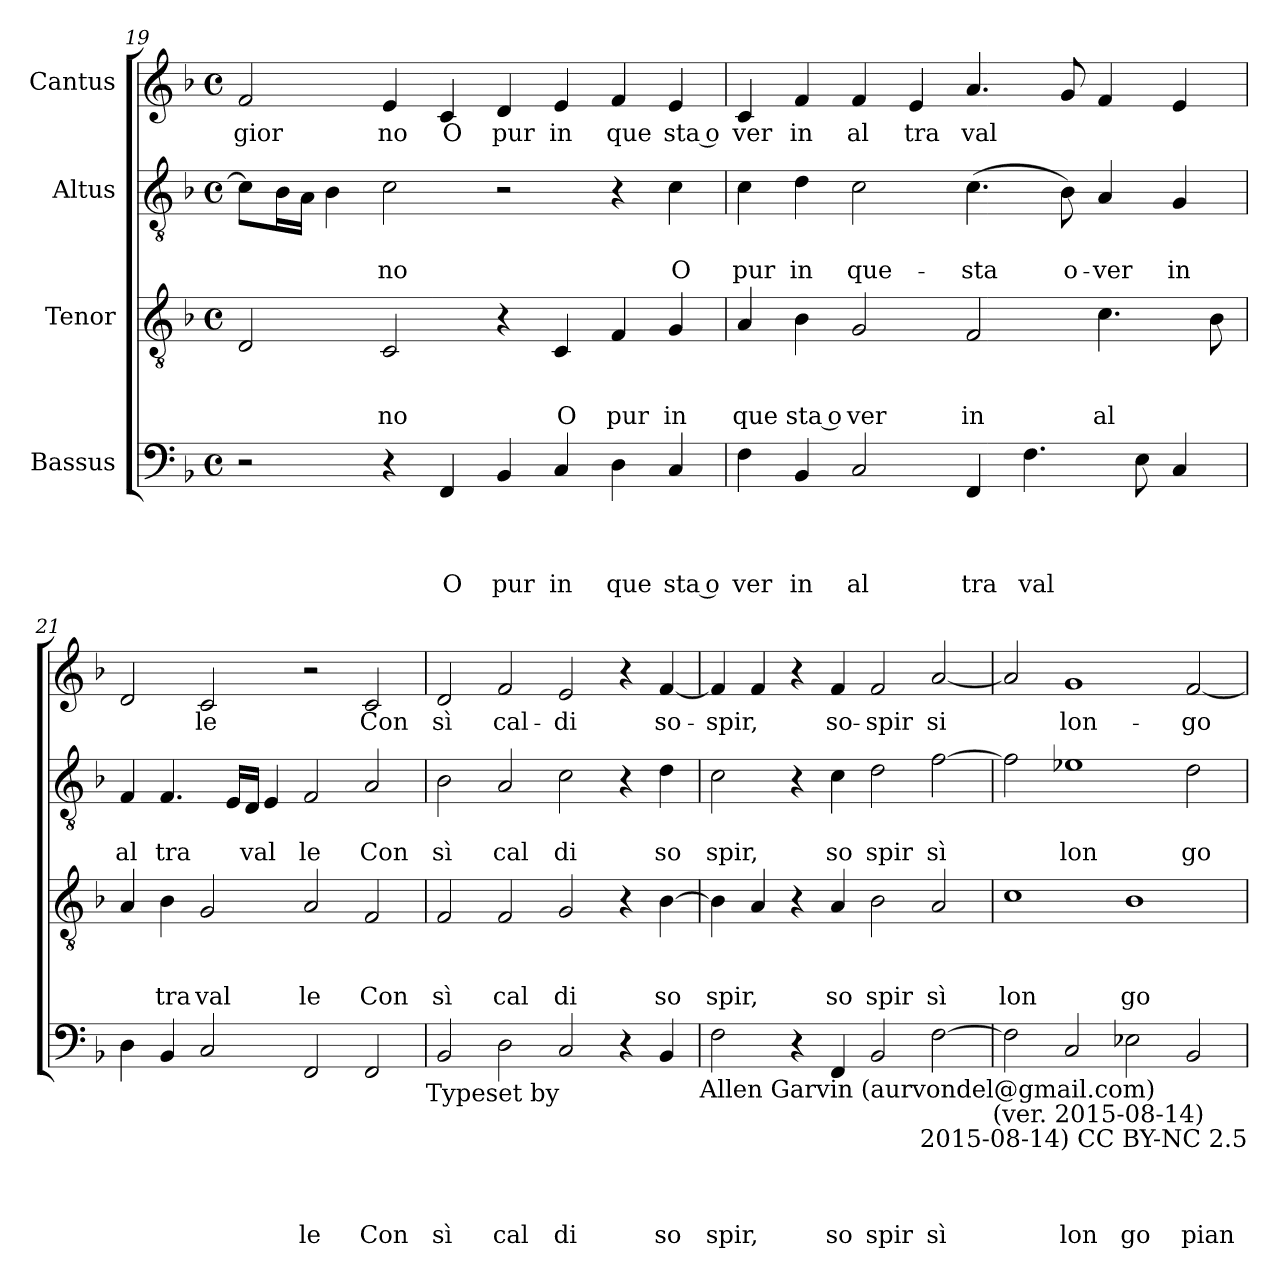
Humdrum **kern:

**kern	**text	**text	**text	**text	**kern	**text	**text	**text	**kern	**text	**text	**kern	**text
*part4	*part4	*part4	*part4	*part4	*part3	*part3	*part3	*part3	*part2	*part2	*part2	*part1	*part1
*staff4	*staff4	*staff4	*staff4	*staff4	*staff3	*staff3	*staff3	*staff3	*staff2	*staff2	*staff2	*staff1	*staff1
*I"Bassus	*	*	*	*	*I"Tenor	*	*	*	*I"Altus	*	*	*I"Cantus	*
*clefF4	*	*	*	*	*clefGv2	*	*	*	*clefGv2	*	*	*clefG2	*
*k[b-]	*	*	*	*	*k[b-]	*	*	*	*k[b-]	*	*	*k[b-]	*
*F:	*	*	*	*	*F:	*	*	*	*F:	*	*	*F:	*
*M4/4	*	*	*	*	*M4/4	*	*	*	*M4/4	*	*	*M4/4	*
*met(c)	*	*	*	*	*met(c)	*	*	*	*met(c)	*	*	*met(c)	*
=19	=19	=19	=19	=19	=19	=19	=19	=19	=19	=19	=19	=19	=19
!	!	!	!	!	!	!	!	!	!	!	!	!	!LO:LY:b
2r	.	.	.	.	2D/	.	.	.	8c\L]	.	.	2f/	gior
.	.	.	.	.	.	.	.	.	16B-\L	.	.	.	.
.	.	.	.	.	.	.	.	.	16A\JJ	.	.	.	.
.	.	.	.	.	.	.	.	.	4B-\	.	.	.	.
!	!	!	!	!	!	!	!	!LO:LY:b	!	!	!LO:LY:b	!	!LO:LY:b
4r	.	.	.	.	2C/	.	.	no	2c\	.	-no	4e/	no
!	!	!	!	!LO:LY:b	!	!	!	!	!	!	!	!	!LO:LY:b
4FF/	.	.	.	O	.	.	.	.	.	.	.	4c/	O
!	!	!	!	!LO:LY:b	!	!	!	!	!	!	!	!	!LO:LY:b
4BB-/	.	.	.	pur	4r	.	.	.	2r	.	.	4d/	pur
!	!	!	!	!LO:LY:b	!	!	!	!LO:LY:b	!	!	!	!	!LO:LY:b
4C/	.	.	.	in	4C/	.	.	O	.	.	.	4e/	in
!	!	!	!	!LO:LY:b	!	!	!	!LO:LY:b	!	!	!	!	!LO:LY:b
4D\	.	.	.	que	4F/	.	.	pur	4r	.	.	4f/	que
!	!	!	!	!LO:LY:b:rj	!	!	!	!LO:LY:b	!	!	!LO:LY:b	!	!LO:LY:b:rj
4C/	.	.	.	sta o	4G/	.	.	in	4c\	.	O	4e/	sta o
=20	=20	=20	=20	=20	=20	=20	=20	=20	=20	=20	=20	=20	=20
!	!	!	!	!LO:LY:b	!	!	!	!LO:LY:b	!	!	!LO:LY:b	!	!LO:LY:b
4F\	.	.	.	ver	4A/	.	.	que	4c\	.	pur	4c/	ver
!	!	!	!	!LO:LY:b	!	!	!	!LO:LY:b:rj	!	!	!LO:LY:b	!	!LO:LY:b
4BB-/	.	.	.	in	4B-\	.	.	sta o	4d\	.	in	4f/	in
!	!	!	!	!LO:LY:b	!	!	!	!LO:LY:b	!	!	!LO:LY:b	!	!LO:LY:b
2C/	.	.	.	al	2G/	.	.	ver	2c\	.	que-	4f/	al
!	!	!	!	!	!	!	!	!	!	!	!	!	!LO:LY:b
.	.	.	.	.	.	.	.	.	.	.	.	4e/	tra
!	!	!	!	!LO:LY:b	!	!	!	!LO:LY:b	!	!	!LO:LY:b	!	!LO:LY:b
4FF/	.	.	.	tra	2F/	.	.	in	(<4.c\	.	-sta	4.a/	val
!	!	!	!	!LO:LY:b	!	!	!	!	!	!	!	!	!
4.F\	.	.	.	val	.	.	.	.	.	.	.	.	.
!	!	!	!	!	!	!	!	!	!	!	!LO:LY:b:rj	!	!
.	.	.	.	.	.	.	.	.	8B-\)	.	o-	8g/	.
!	!	!	!	!	!	!	!	!LO:LY:b	!	!	!LO:LY:b	!	!
.	.	.	.	.	4.c\	.	.	al	4A/	.	-ver	4f/	.
8E\	.	.	.	.	.	.	.	.	.	.	.	.	.
!	!	!	!	!	!	!	!	!	!	!	!LO:LY:b	!	!
4C/	.	.	.	.	.	.	.	.	4G/	.	in	4e/	.
.	.	.	.	.	8B-\	.	.	.	.	.	.	.	.
!!LO:PB:g=z
=21	=21	=21	=21	=21	=21	=21	=21	=21	=21	=21	=21	=21	=21
!	!	!	!	!	!	!	!	!	!	!	!LO:LY:b	!	!
4D\	.	.	.	.	4A/	.	.	.	4F/	.	al	2d/	.
!	!	!	!	!	!	!	!	!LO:LY:b	!	!	!LO:LY:b	!	!
4BB-/	.	.	.	.	4B-\	.	.	tra	4.F/	.	tra	.	.
!	!	!	!	!	!	!	!	!LO:LY:b	!	!	!	!	!LO:LY:b
2C/	.	.	.	.	2G/	.	.	val	.	.	.	2c/	le
.	.	.	.	.	.	.	.	.	16E/LL	.	.	.	.
!	!	!	!	!	!	!	!	!	!	!	!LO:LY:b	!	!
.	.	.	.	.	.	.	.	.	16D/JJ	.	val	.	.
.	.	.	.	.	.	.	.	.	4E/	.	.	.	.
!	!	!	!	!LO:LY:b	!	!	!	!LO:LY:b	!	!	!LO:LY:b	!	!
2FF/	.	.	.	le	2A/	.	.	le	2F/	.	le	2r	.
!	!	!	!	!LO:LY:b	!	!	!	!LO:LY:b	!	!	!LO:LY:b	!	!LO:LY:b
2FF/	.	.	.	Con	2F/	.	.	Con	2A/	.	Con	2c/	Con
!LO:TX:b:t=Typeset by	!	!	!	!	!	!	!	!	!	!	!	!	!
=22	=22	=22	=22	=22	=22	=22	=22	=22	=22	=22	=22	=22	=22
!	!	!	!	!LO:LY:b	!	!	!	!LO:LY:b	!	!	!LO:LY:b	!	!LO:LY:b
2BB-/	.	.	.	sì	2F/	.	.	sì	2B-\	.	sì	2d/	sì
!	!	!	!	!LO:LY:b	!	!	!	!LO:LY:b	!	!	!LO:LY:b	!	!LO:LY:b
2D\	.	.	.	cal	2F/	.	.	cal	2A/	.	cal	2f/	cal-
!	!	!	!	!LO:LY:b	!	!	!	!LO:LY:b	!	!	!LO:LY:b	!	!LO:LY:b
2C/	.	.	.	di	2G/	.	.	di	2c\	.	di	2e/	-di
4r	.	.	.	.	4r	.	.	.	4r	.	.	4r	.
!	!	!	!	!LO:LY:b	!	!	!	!LO:LY:b	!	!	!LO:LY:b	!	!LO:LY:b
4BB-/	.	.	.	so	[>4B-\	.	.	so	4d\	.	so	[<4f/	so-
!LO:TX:b:t=Allen Garvin (aurvondel@gmail.com)	!	!	!	!	!	!	!	!	!	!	!	!	!
=23	=23	=23	=23	=23	=23	=23	=23	=23	=23	=23	=23	=23	=23
!	!	!	!	!LO:LY:b	!	!	!	!LO:LY:b	!	!	!LO:LY:b	!	!LO:LY:b
2F\	.	.	.	spir,	4B-\]	.	.	spir,	2c\	.	spir,	4f/]	-spir,
.	.	.	.	.	4A/	.	.	.	.	.	.	4f/	.
4r	.	.	.	.	4r	.	.	.	4r	.	.	4r	.
!	!	!	!	!LO:LY:b	!	!	!	!LO:LY:b	!	!	!LO:LY:b	!	!LO:LY:b
4FF/	.	.	.	so	4A/	.	.	so	4c\	.	so	4f/	so-
!	!	!	!	!LO:LY:b	!	!	!	!LO:LY:b	!	!	!LO:LY:b	!	!LO:LY:b
2BB-/	.	.	.	spir	2B-\	.	.	spir	2d\	.	spir	2f/	-spir
!	!	!	!	!LO:LY:b	!	!	!	!LO:LY:b	!	!	!LO:LY:b	!	!LO:LY:b
[>2F\	.	.	.	sì	2A/	.	.	sì	[>2f\	.	sì	[<2a/	si
!LO:TX:b:t=(ver. 2015-08-14)	!	!	!	!	!	!	!	!	!	!	!	!	!
=24	=24	=24	=24	=24	=24	=24	=24	=24	=24	=24	=24	=24	=24
!	!	!	!	!	!	!	!	!LO:LY:b	!	!	!	!	!
2F\]	.	.	.	.	1c	.	.	lon	2f\]	.	.	2a/]	.
!	!	!	!	!LO:LY:b	!	!	!	!	!	!	!LO:LY:b	!	!LO:LY:b
2C/	.	.	.	lon	.	.	.	.	1e-X	.	lon	1g	lon-
!	!	!	!	!LO:LY:b	!	!	!	!LO:LY:b	!	!	!	!	!
2E-X\	.	.	.	go	1B-	.	.	go	.	.	.	.	.
!	!	!	!	!LO:LY:b	!	!	!	!	!	!	!LO:LY:b	!	!LO:LY:b
2BB-/	.	.	.	pian	.	.	.	.	2d\	.	go	[<2f/	-go
!LO:TX:b:t=2015-08-14) CC BY-NC 2.5	!	!	!	!	!	!	!	!	!	!	!	!	!
=	=	=	=	=	=	=	=	=	=	=	=	=	=
*-	*-	*-	*-	*-	*-	*-	*-	*-	*-	*-	*-	*-	*-
